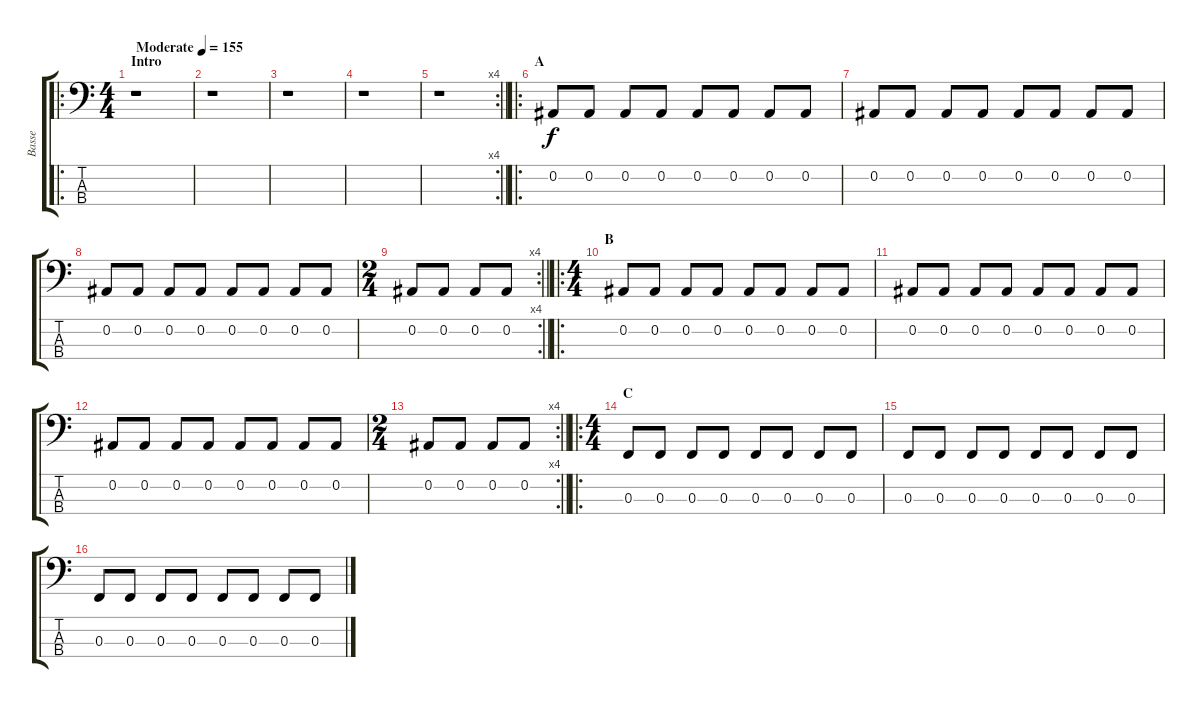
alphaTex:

\track ("Basse" "Basse") {instrument electricbassfinger}
\staff {score tabs}
\tuning (Eb2 Bb1 F1 Bb0) {hide}
\ro
\ts (4 4)
\section ("" "Intro")
\tempo (155 "Moderate")
\clef f4
\ks c
r.1{dy f instrument electricbassfinger} |
r.1 |
r.1 |
r.1 |
\rc 4
\barLineRight lightlight
r.1 |
\ro
\section ("" "A")
0.2.8 0.2.8 0.2.8 0.2.8 0.2.8 0.2.8 0.2.8 0.2.8 |
0.2.8 0.2.8 0.2.8 0.2.8 0.2.8 0.2.8 0.2.8 0.2.8 |
0.2.8 0.2.8 0.2.8 0.2.8 0.2.8 0.2.8 0.2.8 0.2.8 |
\rc 4
\ts (2 4)
\barLineRight lightlight
0.2.8 0.2.8 0.2.8 0.2.8 |
\ro
\ts (4 4)
\section ("" "B")
0.2.8 0.2.8 0.2.8 0.2.8 0.2.8 0.2.8 0.2.8 0.2.8 |
0.2.8 0.2.8 0.2.8 0.2.8 0.2.8 0.2.8 0.2.8 0.2.8 |
0.2.8 0.2.8 0.2.8 0.2.8 0.2.8 0.2.8 0.2.8 0.2.8 |
\rc 4
\ts (2 4)
\barLineRight lightlight
0.2.8 0.2.8 0.2.8 0.2.8 |
\ro
\ts (4 4)
\section ("" "C")
0.3.8 0.3.8 0.3.8 0.3.8 0.3.8 0.3.8 0.3.8 0.3.8 |
0.3.8 0.3.8 0.3.8 0.3.8 0.3.8 0.3.8 0.3.8 0.3.8 |
0.3.8 0.3.8 0.3.8 0.3.8 0.3.8 0.3.8 0.3.8 0.3.8
